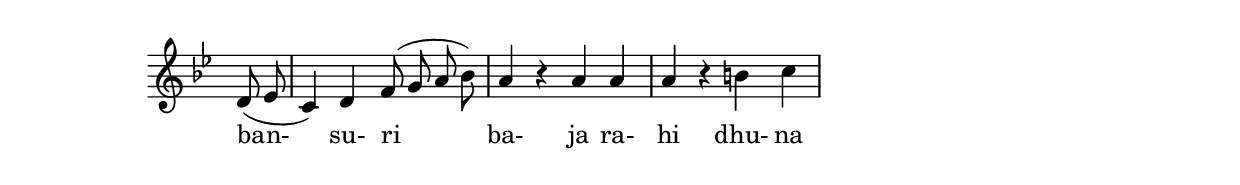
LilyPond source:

#(ly:set-option 'midi-extension "mid")
\version "2.12.3"
\include "english.ly"
\header{
title = ""
composer = ""
}
%{
Key: D
Mode: phrygian          

                                i            IV         . 
         3              n       +            2         DSnDn
1)|: (Sr | n) S   (gm <P  d)> | P - P  P   | P - D    n     |
           .
      ban-    su-  ri          ba- ja ra-   hi  dhu- na

%}
melody = {
\once \override Staff.TimeSignature #'stencil = ##f
\clef treble
\key c \phrygian
\autoBeamOn
\cadenzaOn


 \bar "|:"  c'8( df'8 \bar "|"  bf4) c'4 ef'8( f'8 g'8 af'8) \bar "|"  g'4 r4 g'4 g'4 \bar "|"  g'4 r4 a'4 bf'4 \bar "|" 
}


text = \lyricmode {
ban- su- ri ba- ja ra- hi dhu- na
}

\score{
\transpose c' d'
<<
\new Voice = "one" {
\melody
}
\new Lyrics \lyricsto "one" \text
>>
\layout {
\context {
\Score
\remove "Bar_number_engraver"
}
}
\midi {
\context {
\Score
tempoWholesPerMinute = #(ly:make-moment 200 4)
}
}
}